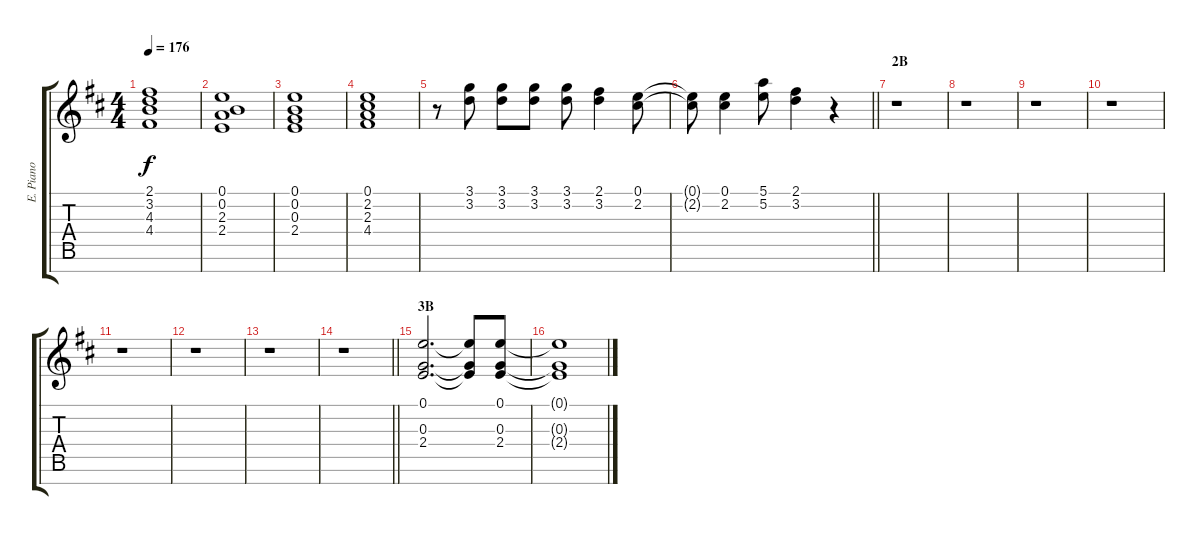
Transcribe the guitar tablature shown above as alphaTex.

\track ("E. Piano" "E. Piano") {instrument acousticgrandpiano}
\staff {score tabs}
\tuning (E5 B4 G4 D4 A3 E3 B2) {hide}
\ts (4 4)
\tempo 176
\clef g2
\ks d
(2.1 3.2 4.3 4.4).1{dy f} |
(0.1 0.2 2.3 2.4).1 |
(0.1 0.2 0.3 2.4).1 |
(0.1 2.2 2.3 4.4).1 |
r.8 (3.1 3.2).8 (3.1 3.2).8 (3.1 3.2).8 (3.1 3.2).8 (2.1 3.2).4 (0.1 2.2).8 |
\barLineRight lightlight
(0.1{t} 2.2{t}).8 (0.1 2.2).4 (5.1 5.2).8 (2.1 3.2).4 r.4 |
\section ("" "2B")
r.1 |
r.1 |
r.1 |
r.1 |
r.1 |
r.1 |
r.1 |
\barLineRight lightlight
r.1 |
\section ("" "3B")
(0.1 0.3 2.4).2{d} (0.1{t} 0.3{t} 2.4{t}).8 (0.1 0.3 2.4).8 |
(0.1{t} 0.3{t} 2.4{t}).1
